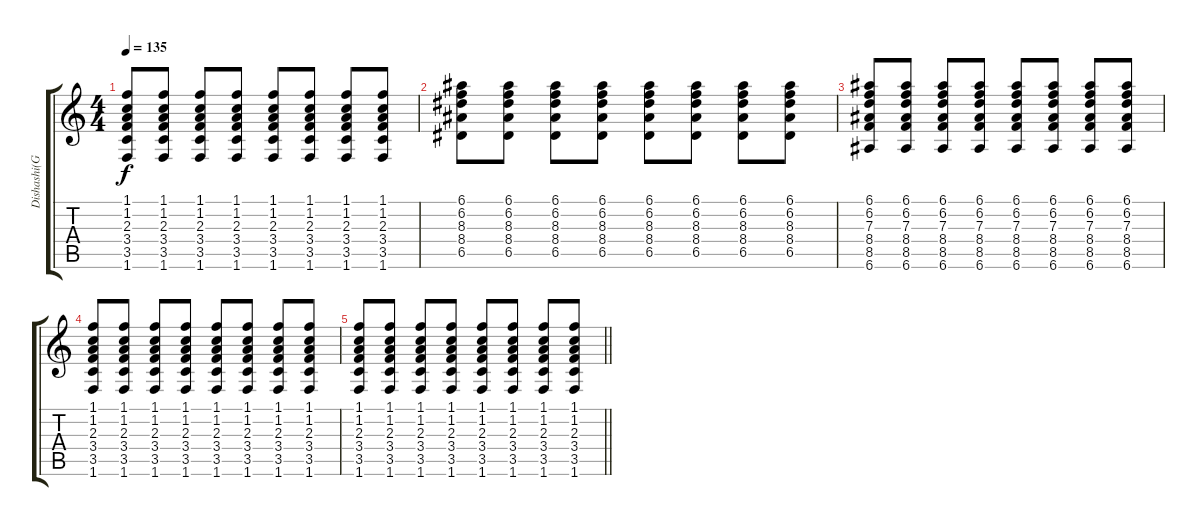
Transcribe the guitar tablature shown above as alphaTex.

\track ("Dishashi(Guitar)" "Dishashi(G") {instrument acousticguitarnylon}
\staff {score tabs}
\tuning (E4 B3 G3 D3 A2 E2) {hide}
\ts (4 4)
\tempo 135
\clef g2
\ks c
(1.1 1.2 2.3 3.4 3.5 1.6).8{dy f} (1.1 1.2 2.3 3.4 3.5 1.6).8 (1.1 1.2 2.3 3.4 3.5 1.6).8 (1.1 1.2 2.3 3.4 3.5 1.6).8 (1.1 1.2 2.3 3.4 3.5 1.6).8 (1.1 1.2 2.3 3.4 3.5 1.6).8 (1.1 1.2 2.3 3.4 3.5 1.6).8 (1.1 1.2 2.3 3.4 3.5 1.6).8 |
(6.1 6.2 8.3 8.4 6.5).8 (6.1 6.2 8.3 8.4 6.5).8 (6.1 6.2 8.3 8.4 6.5).8 (6.1 6.2 8.3 8.4 6.5).8 (6.1 6.2 8.3 8.4 6.5).8 (6.1 6.2 8.3 8.4 6.5).8 (6.1 6.2 8.3 8.4 6.5).8 (6.1 6.2 8.3 8.4 6.5).8 |
(6.1 6.2 7.3 8.4 8.5 6.6).8 (6.1 6.2 7.3 8.4 8.5 6.6).8 (6.1 6.2 7.3 8.4 8.5 6.6).8 (6.1 6.2 7.3 8.4 8.5 6.6).8 (6.1 6.2 7.3 8.4 8.5 6.6).8 (6.1 6.2 7.3 8.4 8.5 6.6).8 (6.1 6.2 7.3 8.4 8.5 6.6).8 (6.1 6.2 7.3 8.4 8.5 6.6).8 |
(1.1 1.2 2.3 3.4 3.5 1.6).8 (1.1 1.2 2.3 3.4 3.5 1.6).8 (1.1 1.2 2.3 3.4 3.5 1.6).8 (1.1 1.2 2.3 3.4 3.5 1.6).8 (1.1 1.2 2.3 3.4 3.5 1.6).8 (1.1 1.2 2.3 3.4 3.5 1.6).8 (1.1 1.2 2.3 3.4 3.5 1.6).8 (1.1 1.2 2.3 3.4 3.5 1.6).8 |
\barLineRight lightlight
(1.1 1.2 2.3 3.4 3.5 1.6).8 (1.1 1.2 2.3 3.4 3.5 1.6).8 (1.1 1.2 2.3 3.4 3.5 1.6).8 (1.1 1.2 2.3 3.4 3.5 1.6).8 (1.1 1.2 2.3 3.4 3.5 1.6).8 (1.1 1.2 2.3 3.4 3.5 1.6).8 (1.1 1.2 2.3 3.4 3.5 1.6).8 (1.1 1.2 2.3 3.4 3.5 1.6).8
